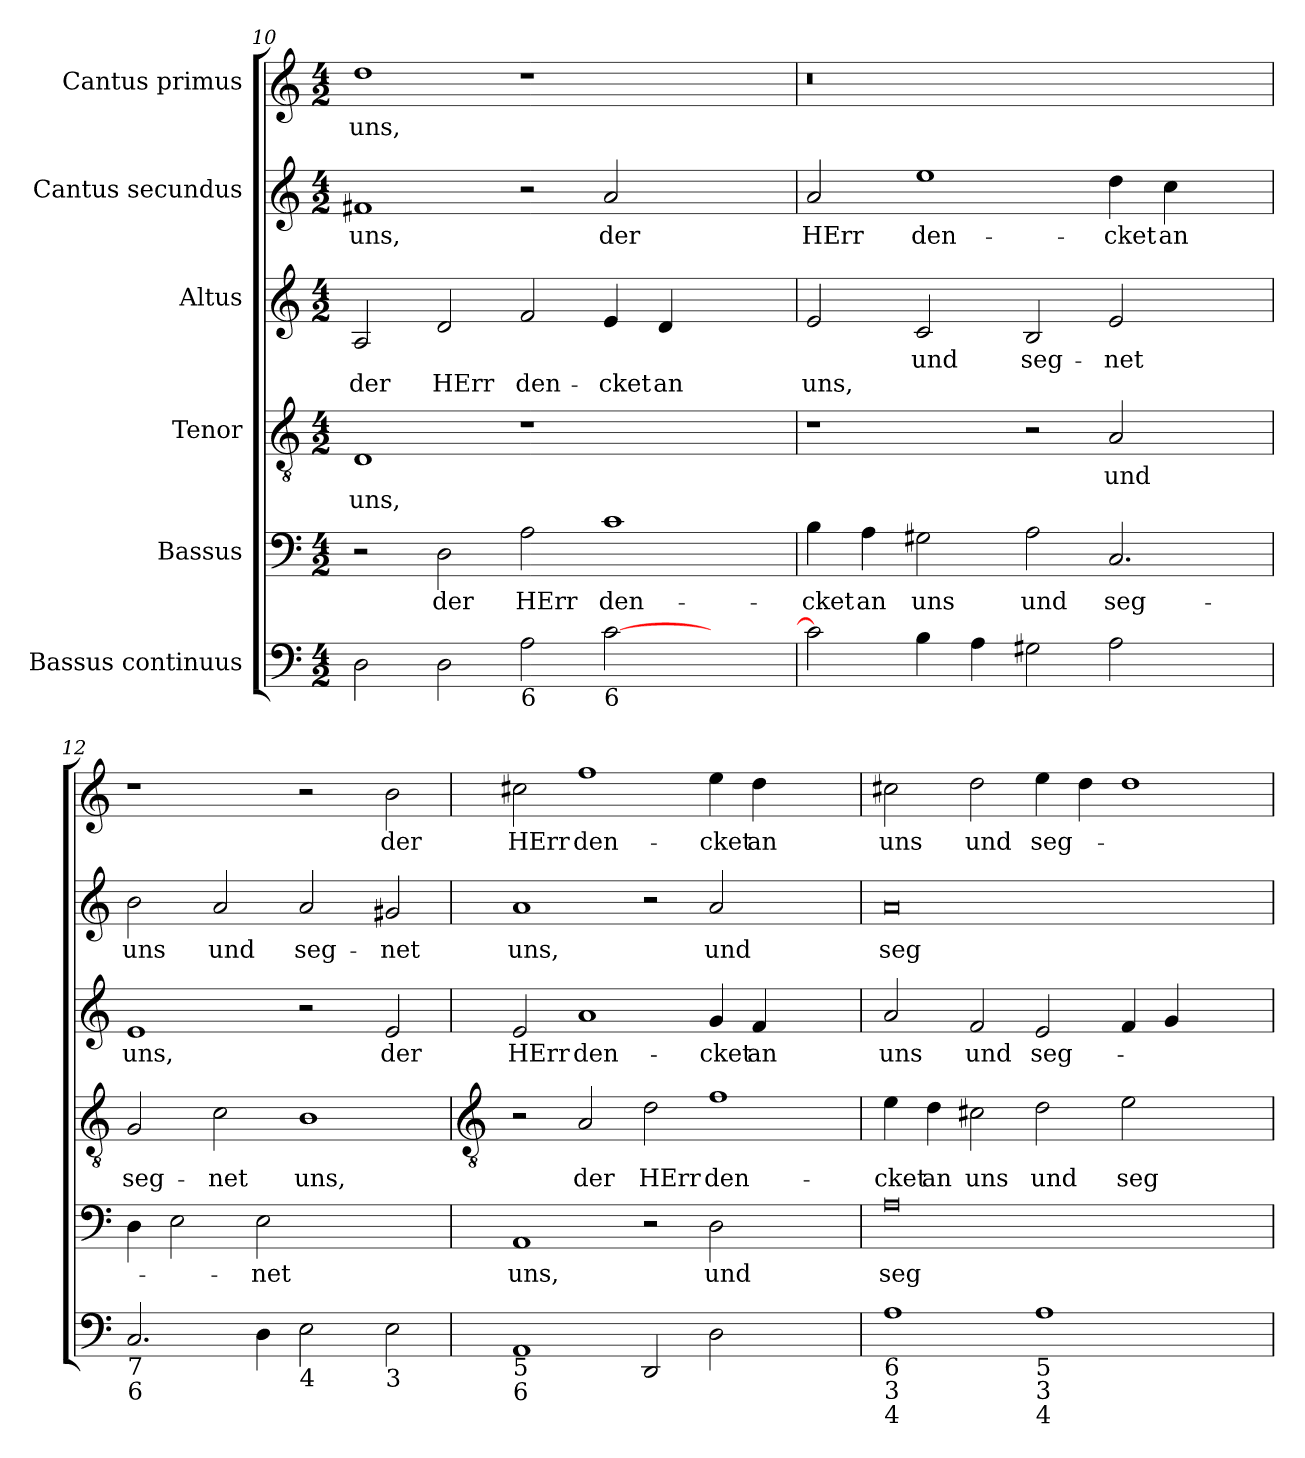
**kern	**kern	**text	**kern	**text	**text	**kern	**text	**text	**kern	**text	**kern	**text
*part6	*part5	*part5	*part4	*part4	*part4	*part3	*part3	*part3	*part2	*part2	*part1	*part1
*staff6	*staff5	*staff5	*staff4	*staff4	*staff4	*staff3	*staff3	*staff3	*staff2	*staff2	*staff1	*staff1
*I"Bassus continuus	*I"Bassus	*	*I"Tenor	*	*	*I"Altus	*	*	*I"Cantus secundus	*	*I"Cantus primus	*
!!LO:LB:g=z
*clefF4	*clefF4	*	*clefGv2	*	*	*clefG2	*	*	*clefG2	*	*clefG2	*
*k[]	*k[]	*	*k[]	*	*	*k[]	*	*	*k[]	*	*k[]	*
*C:	*C:	*	*C:	*	*	*C:	*	*	*C:	*	*C:	*
*M4/2	*M4/2	*	*M4/2	*	*	*M4/2	*	*	*M4/2	*	*M4/2	*
=10	=10	=10	=10	=10	=10	=10	=10	=10	=10	=10	=10	=10
!	!	!	!	!	!LO:LY:b	!	!	!LO:LY:b	!	!LO:LY:b	!	!LO:LY:b
2D	2r	.	1D	.	uns,	2A	.	der	1f#X	uns,	1dd	uns,
!	!	!LO:LY:b	!	!	!	!	!	!LO:LY:b	!	!	!	!
2D	2D	der	.	.	.	2d	.	HErr	.	.	.	.
!LO:TX:b:t=6	!	!	!	!	!	!	!	!	!	!	!	!
!	!	!LO:LY:b	!	!	!	!	!	!LO:LY:b	!	!	!	!
2A	2A	HErr	1r	.	.	2f	.	den-	2r	.	1r	.
!LO:TX:b:t=6	!	!	!	!	!	!	!	!	!	!	!	!
!	!	!LO:LY:b	!	!	!	!	!	!LO:LY:b	!	!LO:LY:b	!	!
[2c	1c	den-	.	.	.	4e	.	-cket	2a	der	.	.
!	!	!	!	!	!	!	!	!LO:LY:b	!	!	!	!
.	.	.	.	.	.	4d	.	an	.	.	.	.
2ryy	.	.	2ryy	.	.	2ryy	.	.	2ryy	.	2ryy	.
=11	=11	=11	=11	=11	=11	=11	=11	=11	=11	=11	=11	=11
!	!	!LO:LY:b	!	!	!	!	!	!LO:LY:b	!	!LO:LY:b	!	!
2c]	4B	-cket	1r	.	.	2e	.	uns,	2a	HErr	0r	.
!	!	!LO:LY:b	!	!	!	!	!	!	!	!	!	!
.	4A	an	.	.	.	.	.	.	.	.	.	.
!	!	!LO:LY:b	!	!	!	!	!LO:LY:b	!	!	!LO:LY:b	!	!
4B	2G#X	uns	.	.	.	2c	und	.	1ee	den-	.	.
4A	.	.	.	.	.	.	.	.	.	.	.	.
!	!	!LO:LY:b	!	!	!	!	!LO:LY:b	!	!	!	!	!
2G#X	2A	und	2r	.	.	2B	seg-	.	.	.	.	.
!	!	!LO:LY:b	!	!LO:LY:b	!	!	!LO:LY:b	!	!	!LO:LY:b	!	!
2A	2.C	seg-	2A	und	.	2e	-net	.	4dd	-cket	.	.
!	!	!	!	!	!	!	!	!	!	!LO:LY:b	!	!
.	.	.	.	.	.	.	.	.	4cc	an	.	.
4ryy	.	.	4ryy	.	.	4ryy	.	.	4ryy	.	4ryy	.
=12	=12	=12	=12	=12	=12	=12	=12	=12	=12	=12	=12	=12
!LO:TX:b:t=7	!	!	!	!	!	!	!	!	!	!	!	!
!LO:TX:b:t=6	!	!	!	!	!	!	!	!	!	!	!	!
!	!	!	!	!LO:LY:b	!	!	!LO:LY:b	!	!	!LO:LY:b	!	!
2.C	4D	.	2G	seg-	.	1e	uns,	.	2b	uns	1r	.
.	2E	.	.	.	.	.	.	.	.	.	.	.
!	!	!	!	!LO:LY:b	!	!	!	!	!	!LO:LY:b	!	!
.	.	.	2c	-net	.	.	.	.	2a	und	.	.
!	!	!LO:LY:b	!	!	!	!	!	!	!	!	!	!
4D	2E	-net	.	.	.	.	.	.	.	.	.	.
!LO:TX:b:t=4	!	!	!	!	!	!	!	!	!	!	!	!
!	!	!	!	!LO:LY:b	!	!	!	!	!	!LO:LY:b	!	!
2E	.	.	1B	uns,	.	2r	.	.	2a	seg-	2r	.
.	2.ryy	.	.	.	.	.	.	.	.	.	.	.
!LO:TX:b:t=3	!	!	!	!	!	!	!	!	!	!	!	!
!	!	!	!	!	!	!	!LO:LY:b	!	!	!LO:LY:b	!	!LO:LY:b
2E	.	.	.	.	.	2e	der	.	2g#X	-net	2b	der
!!LO:LB:g=z
=13	=13	=13	=13	=13	=13	=13	=13	=13	=13	=13	=13	=13
*	*	*	*clefGv2	*	*	*	*	*	*	*	*	*
!LO:TX:b:t=5	!	!	!	!	!	!	!	!	!	!	!	!
!LO:TX:b:t=6	!	!	!	!	!	!	!	!	!	!	!	!
!	!	!LO:LY:b	!	!	!	!	!LO:LY:b	!	!	!LO:LY:b	!	!LO:LY:b
1AA	1AA	uns,	2r	.	.	2e	HErr	.	1a	uns,	2cc#X	HErr
!	!	!	!	!LO:LY:b	!	!	!LO:LY:b	!	!	!	!	!LO:LY:b
.	.	.	2A	der	.	1a	den-	.	.	.	1ff	den-
!	!	!	!	!LO:LY:b	!	!	!	!	!	!	!	!
2DD	2r	.	2d	HErr	.	.	.	.	2r	.	.	.
!	!	!LO:LY:b	!	!LO:LY:b	!	!	!LO:LY:b	!	!	!LO:LY:b	!	!LO:LY:b
2D	2D	und	1f	den-	.	4g	-cket	.	2a	und	4ee	-cket
!	!	!	!	!	!	!	!LO:LY:b	!	!	!	!	!LO:LY:b
.	.	.	.	.	.	4f	an	.	.	.	4dd	an
2ryy	2ryy	.	.	.	.	2ryy	.	.	2ryy	.	2ryy	.
=14	=14	=14	=14	=14	=14	=14	=14	=14	=14	=14	=14	=14
!LO:TX:b:t=6\n3	!	!	!	!	!	!	!	!	!	!	!	!
!LO:TX:b:t=4	!	!	!	!	!	!	!	!	!	!	!	!
!	!	!LO:LY:b	!	!LO:LY:b	!	!	!LO:LY:b	!	!	!LO:LY:b	!	!LO:LY:b
1A	0A	seg-	4e	-cket	.	2a	uns	.	0a	seg-	2cc#X	uns
!	!	!	!	!LO:LY:b	!	!	!	!	!	!	!	!
.	.	.	4d	an	.	.	.	.	.	.	.	.
!	!	!	!	!LO:LY:b	!	!	!LO:LY:b	!	!	!	!	!LO:LY:b
.	.	.	2c#X	uns	.	2f	und	.	.	.	2dd	und
!LO:TX:b:t=5\n3	!	!	!	!	!	!	!	!	!	!	!	!
!LO:TX:b:t=4	!	!	!	!	!	!	!	!	!	!	!	!
!	!	!	!	!LO:LY:b	!	!	!LO:LY:b	!	!	!	!	!LO:LY:b
1A	.	.	2d	und	.	2e	seg-	.	.	.	4ee	seg-
.	.	.	.	.	.	.	.	.	.	.	4dd	.
!	!	!	!	!LO:LY:b	!	!	!	!	!	!	!	!
.	.	.	2e	seg-	.	4f	.	.	.	.	1dd	.
.	.	.	.	.	.	4g	.	.	.	.	.	.
2ryy	2ryy	.	2ryy	.	.	2ryy	.	.	2ryy	.	.	.
=	=	=	=	=	=	=	=	=	=	=	=	=
*-	*-	*-	*-	*-	*-	*-	*-	*-	*-	*-	*-	*-
